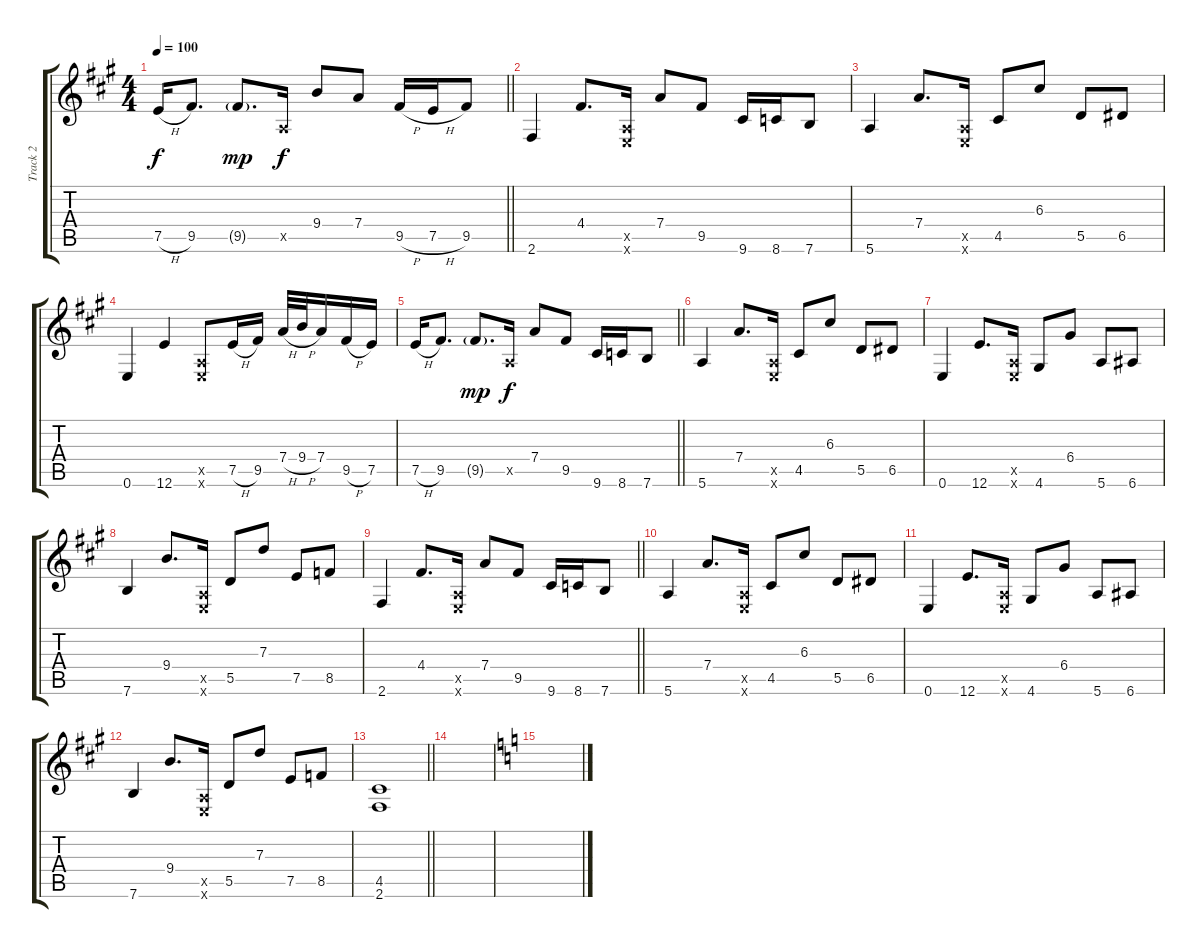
\track ("Track 2" "Track 2") {instrument distortionguitar}
\staff {score tabs}
\tuning (E4 B3 G3 D3 A2 E2) {hide}
\ts (4 4)
\tempo 100
\clef g2
\barLineRight lightlight
\ks f#minor
7.5{h}.16{dy f} 9.5.8{d} 9.5{g}.8{d dy mp} 0.5{x}.16{dy f} 9.4.8 7.4.8 9.5{h}.16 7.5{h}.16 9.5.8 |
2.6.4 4.4.8{d} (0.5{x} 0.6{x}).16 7.4.8 9.5.8 9.6.16 8.6.16 7.6.8 |
5.6.4 7.4.8{d} (0.5{x} 0.6{x}).16 4.5.8 6.3.8 5.5.8 6.5.8 |
0.6.4 12.6.4 (0.5{x} 0.6{x}).8 7.5{h}.16 9.5.16 7.4{h}.32 9.4{h}.32 7.4.16 9.5{h}.16 7.5.16 |
\barLineRight lightlight
7.5{h}.16 9.5.8{d} 9.5{g}.8{d dy mp} 0.5{x}.16{dy f} 7.4.8 9.5.8 9.6.16 8.6.16 7.6.8 |
5.6.4 7.4.8{d} (0.5{x} 0.6{x}).16 4.5.8 6.3.8 5.5.8 6.5.8 |
0.6.4 12.6.8{d} (0.5{x} 0.6{x}).16 4.6.8 6.4.8 5.6.8 6.6.8 |
7.6.4 9.4.8{d} (0.5{x} 0.6{x}).16 5.5.8 7.3.8 7.5.8 8.5.8 |
\barLineRight lightlight
2.6.4 4.4.8{d} (0.5{x} 0.6{x}).16 7.4.8 9.5.8 9.6.16 8.6.16 7.6.8 |
5.6.4 7.4.8{d} (0.5{x} 0.6{x}).16 4.5.8 6.3.8 5.5.8 6.5.8 |
0.6.4 12.6.8{d} (0.5{x} 0.6{x}).16 4.6.8 6.4.8 5.6.8 6.6.8 |
7.6.4 9.4.8{d} (0.5{x} 0.6{x}).16 5.5.8 7.3.8 7.5.8 8.5.8 |
\barLineRight lightlight
(4.5 2.6).1 |
|
\ks c
